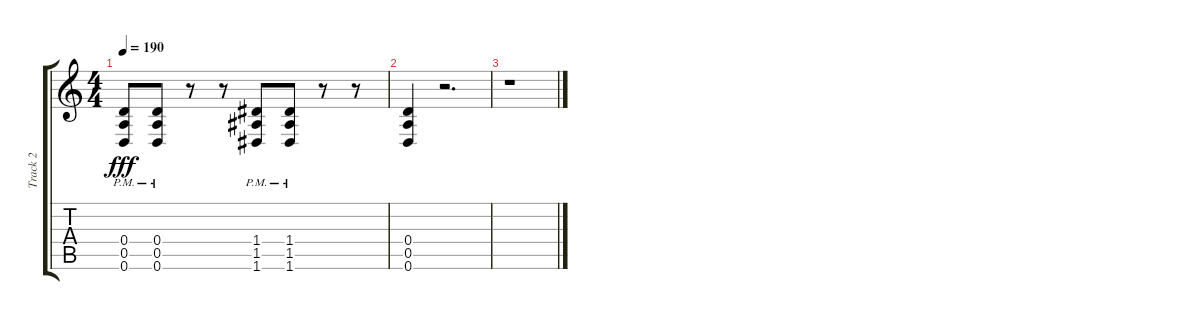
\track ("Track 2" "Track 2") {instrument distortionguitar}
\staff {score tabs}
\tuning (E4 B3 G3 D3 A2 D2) {hide}
\ts (4 4)
\tempo 190
\clef g2
\ks c
(0.4{pm} 0.5{pm} 0.6{pm}).8{dy fff} (0.4{pm} 0.5{pm} 0.6{pm}).8 r.8 r.8 (1.4{pm} 1.5{pm} 1.6{pm}).8 (1.4{pm} 1.5{pm} 1.6{pm}).8 r.8 r.8 |
(0.4 0.5 0.6).4 r.2{d} |
r.1
